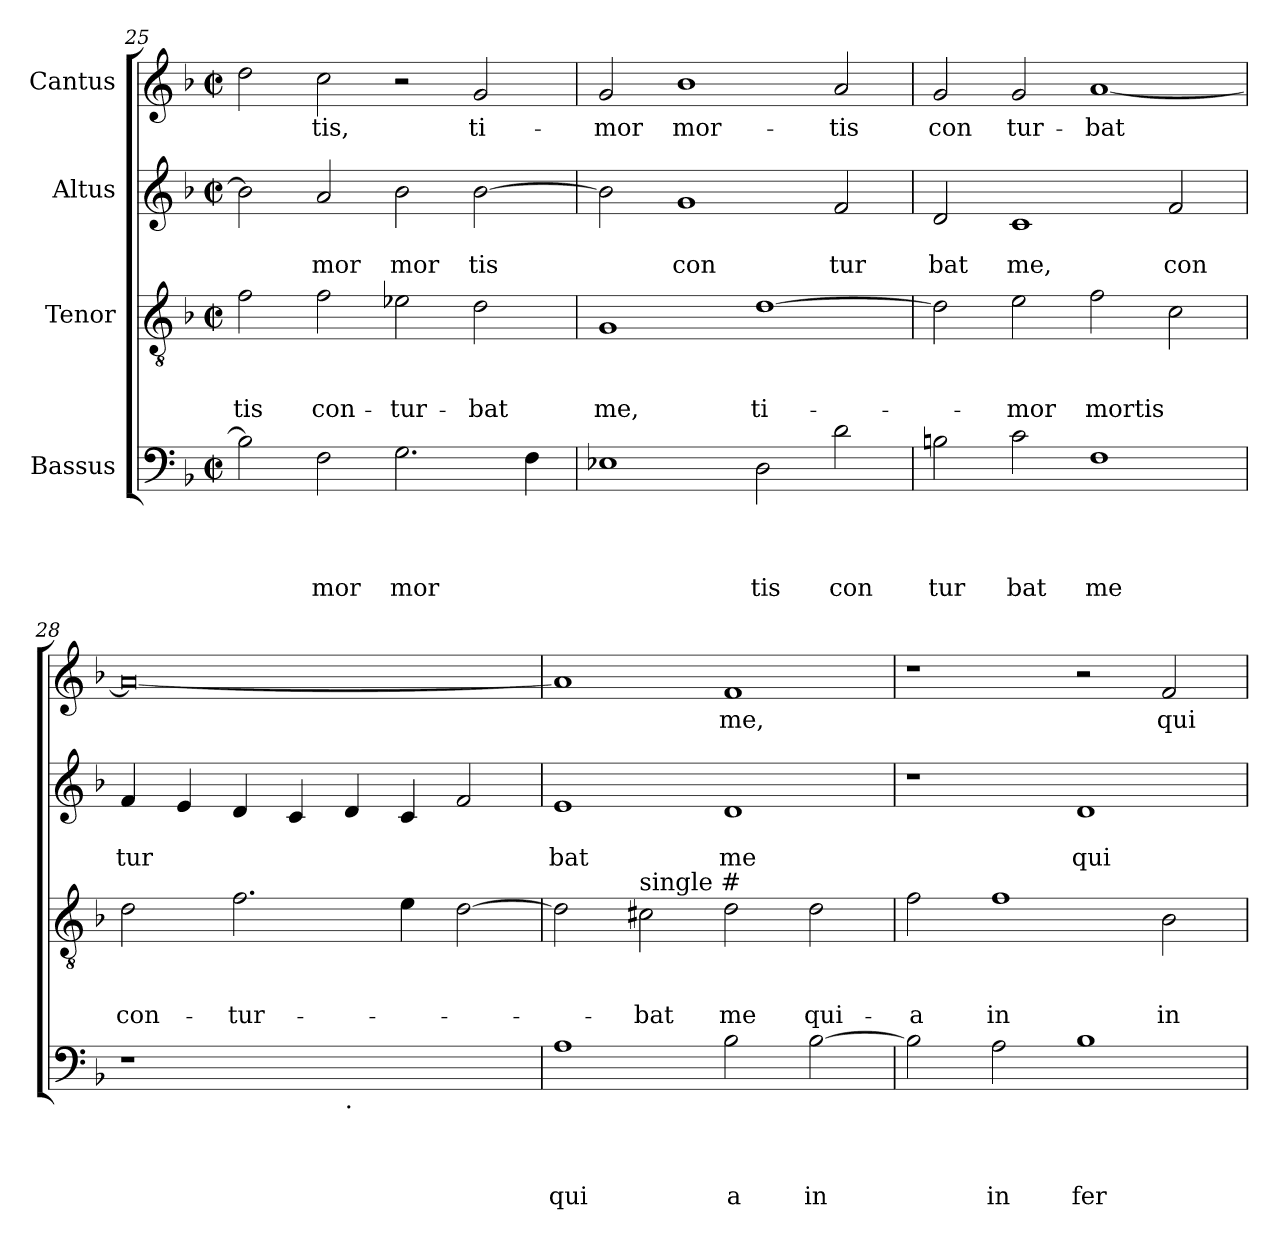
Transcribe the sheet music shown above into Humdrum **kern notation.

**kern	**text	**text	**text	**text	**kern	**text	**text	**text	**kern	**text	**text	**kern	**text
*part4	*part4	*part4	*part4	*part4	*part3	*part3	*part3	*part3	*part2	*part2	*part2	*part1	*part1
*staff4	*staff4	*staff4	*staff4	*staff4	*staff3	*staff3	*staff3	*staff3	*staff2	*staff2	*staff2	*staff1	*staff1
*I"Bassus	*	*	*	*	*I"Tenor	*	*	*	*I"Altus	*	*	*I"Cantus	*
!!LO:LB:g=z
*clefF4	*	*	*	*	*clefGv2	*	*	*	*clefG2	*	*	*clefG2	*
*k[b-]	*	*	*	*	*k[b-]	*	*	*	*k[b-]	*	*	*k[b-]	*
*F:	*	*	*	*	*F:	*	*	*	*F:	*	*	*F:	*
*M2/2	*	*	*	*	*M2/2	*	*	*	*M2/2	*	*	*M2/2	*
*met(c|)	*	*	*	*	*met(c|)	*	*	*	*met(c|)	*	*	*met(c|)	*
=25	=25	=25	=25	=25	=25	=25	=25	=25	=25	=25	=25	=25	=25
!	!	!	!	!	!	!	!	!LO:LY:b	!	!	!	!	!
2B-\]	.	.	.	.	2f\	.	.	-tis	2b-\]	.	.	2dd\	.
!	!	!	!	!LO:LY:b	!	!	!	!LO:LY:b	!	!	!LO:LY:b	!	!LO:LY:b
2F\	.	.	.	-mor	2f\	.	.	con-	2a/	.	mor	2cc\	-tis,
!	!	!	!	!LO:LY:b	!	!	!	!LO:LY:b	!	!	!LO:LY:b	!	!
2.G\	.	.	.	mor	2e-X\	.	.	-tur-	2b-\	.	mor	2r	.
!	!	!	!	!	!	!	!	!LO:LY:b	!	!	!LO:LY:b	!	!LO:LY:b
.	.	.	.	.	2d\	.	.	-bat	[>2b-\	.	tis	2g/	ti-
4F\	.	.	.	.	.	.	.	.	.	.	.	.	.
=26	=26	=26	=26	=26	=26	=26	=26	=26	=26	=26	=26	=26	=26
!	!	!	!	!	!	!	!	!LO:LY:b	!	!	!	!	!LO:LY:b
1E-X	.	.	.	.	1G	.	.	me,	2b-\]	.	.	2g/	-mor
!	!	!	!	!	!	!	!	!	!	!	!LO:LY:b	!	!LO:LY:b
.	.	.	.	.	.	.	.	.	1g	.	con	1b-	mor-
!	!	!	!	!LO:LY:b	!	!	!	!LO:LY:b	!	!	!	!	!
2D\	.	.	.	tis	[>1d	.	.	ti-	.	.	.	.	.
!	!	!	!	!LO:LY:b	!	!	!	!	!	!	!LO:LY:b	!	!LO:LY:b
2d\	.	.	.	con	.	.	.	.	2f/	.	tur	2a/	-tis
=27	=27	=27	=27	=27	=27	=27	=27	=27	=27	=27	=27	=27	=27
!	!	!	!	!LO:LY:b	!	!	!	!	!	!	!LO:LY:b	!	!LO:LY:b
2Bn\	.	.	.	tur	2d\]	.	.	.	2d/	.	bat	2g/	con
!	!	!	!	!LO:LY:b	!	!	!	!LO:LY:b	!	!	!LO:LY:b	!	!LO:LY:b
2c\	.	.	.	bat	2e\	.	.	-mor	1c	.	me,	2g/	tur-
!	!	!	!	!LO:LY:b	!	!	!	!LO:LY:b	!	!	!	!	!LO:LY:b
1F	.	.	.	me	2f\	.	.	mortis	.	.	.	[<1a	-bat
!	!	!	!	!	!	!	!	!	!	!	!LO:LY:b	!	!
.	.	.	.	.	2c\	.	.	.	2f/	.	con	.	.
=28	=28	=28	=28	=28	=28	=28	=28	=28	=28	=28	=28	=28	=28
!	!	!	!	!	!	!	!	!LO:LY:b	!	!	!LO:LY:b	!	!
1r	.	.	.	.	2d\	.	.	con-	4f/	.	tur	0a_	.
.	.	.	.	.	.	.	.	.	4e/	.	.	.	.
!	!	!	!	!	!	!	!	!LO:LY:b	!	!	!	!	!
.	.	.	.	.	2.f\	.	.	-tur-	4d/	.	.	.	.
.	.	.	.	.	.	.	.	.	4c/	.	.	.	.
!LO:TX:b:t=.	!	!	!	!	!	!	!	!	!	!	!	!	!
1ryy	.	.	.	.	.	.	.	.	4d/	.	.	.	.
.	.	.	.	.	4e\	.	.	.	4c/	.	.	.	.
.	.	.	.	.	[>2d\	.	.	.	2f/	.	.	.	.
=29	=29	=29	=29	=29	=29	=29	=29	=29	=29	=29	=29	=29	=29
!	!	!	!	!LO:LY:b	!	!	!	!	!	!	!LO:LY:b	!	!
1A	.	.	.	qui	2d\]	.	.	.	1e	.	bat	1a]	.
!	!	!	!	!	!LO:TX:a:t=single #	!	!	!	!	!	!	!	!
!	!	!	!	!	!	!	!	!LO:LY:b	!	!	!	!	!
.	.	.	.	.	2c#\	.	.	-bat	.	.	.	.	.
!	!	!	!	!LO:LY:b	!	!	!	!LO:LY:b	!	!	!LO:LY:b	!	!LO:LY:b
2B-\	.	.	.	a	2d\	.	.	me	1d	.	me	1f	me,
!	!	!	!	!LO:LY:b	!	!	!	!LO:LY:b	!	!	!	!	!
[>2B-\	.	.	.	in	2d\	.	.	qui-	.	.	.	.	.
=30	=30	=30	=30	=30	=30	=30	=30	=30	=30	=30	=30	=30	=30
!	!	!	!	!	!	!	!	!LO:LY:b	!	!	!	!	!
2B-\]	.	.	.	.	2f\	.	.	-a	1r	.	.	1r	.
!	!	!	!	!LO:LY:b	!	!	!	!LO:LY:b	!	!	!	!	!
2A\	.	.	.	in	1f	.	.	in	.	.	.	.	.
!	!	!	!	!LO:LY:b	!	!	!	!	!	!	!LO:LY:b	!	!
1B-	.	.	.	fer	.	.	.	.	1d	.	qui	2r	.
!	!	!	!	!	!	!	!	!LO:LY:b	!	!	!	!	!LO:LY:b
.	.	.	.	.	2B-\	.	.	in-	.	.	.	2f/	qui-
=	=	=	=	=	=	=	=	=	=	=	=	=	=
*-	*-	*-	*-	*-	*-	*-	*-	*-	*-	*-	*-	*-	*-
